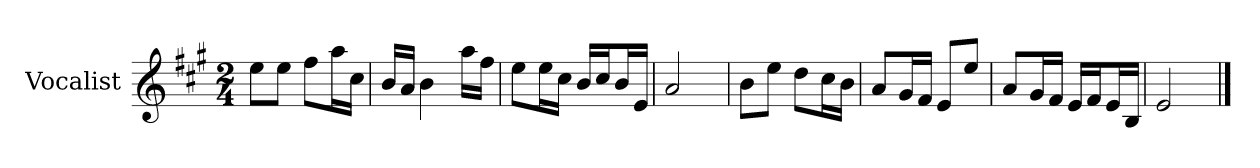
**kern
*part1
*staff1
*I"Vocalist
*k[f#c#g#]
*A:
*M2/4
=
8eeL
8eeJ
8ff#L
16aaL
16cc#JJ
=1
16bLL
16aJJ
4b
16aaLL
16ff#JJ
=2
8eeL
16eeL
16cc#JJ
16bLL
16cc#J
16bL
16eJJ
=3
2a
=4
8bL
8eeJ
8ddL
16cc#L
16bJJ
=5
8aL
16g#L
16f#JJ
8eL
8eeJ
=6
8aL
16g#L
16f#JJ
16eLL
16f#J
16eL
16BJJ
=7
2e
==
*-
